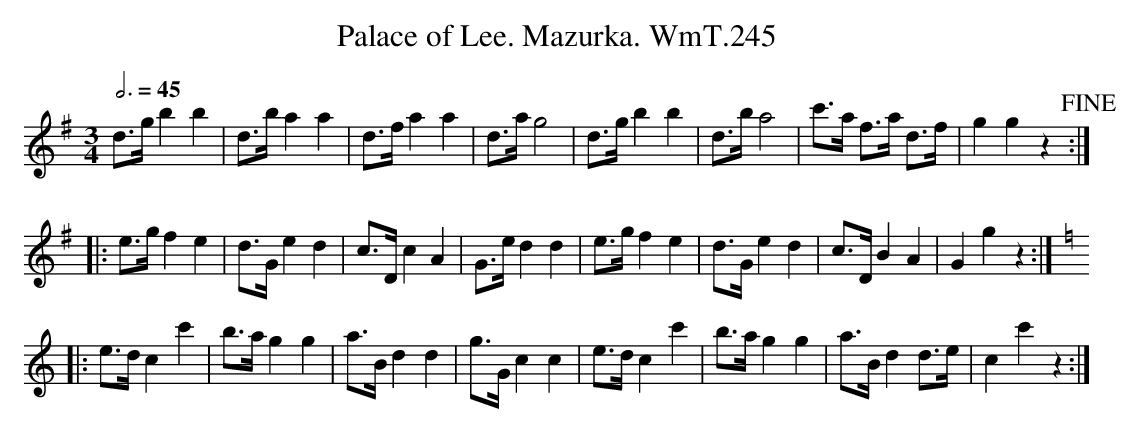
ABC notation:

X:1
T:Palace of Lee. Mazurka. WmT.245
M:3/4
L:1/8
Q:3/4=45
K:G
d>g b2 b2|d>b a2 a2|d>f a2 a2 |d>a g4|d>g b2 b2 |d>b a4|c'>a f>a d>f|g2 g2 z2!fine!:|
|:e>g f2 e2 |d>G e2 d2|c>D c2 A2|G>e d2 d2|e>g f2 e2|d>G e2 d2|c>D B2 A2|G2 g2 z2 :|
[K:C]
|:e>d c2 c'2|b>a g2 g2 |a>B d2 d2|g>G c2 c2|e>d c2 c'2|b>a g2 g2 |a>B d2 d>e|c2 c'2 z2:|
